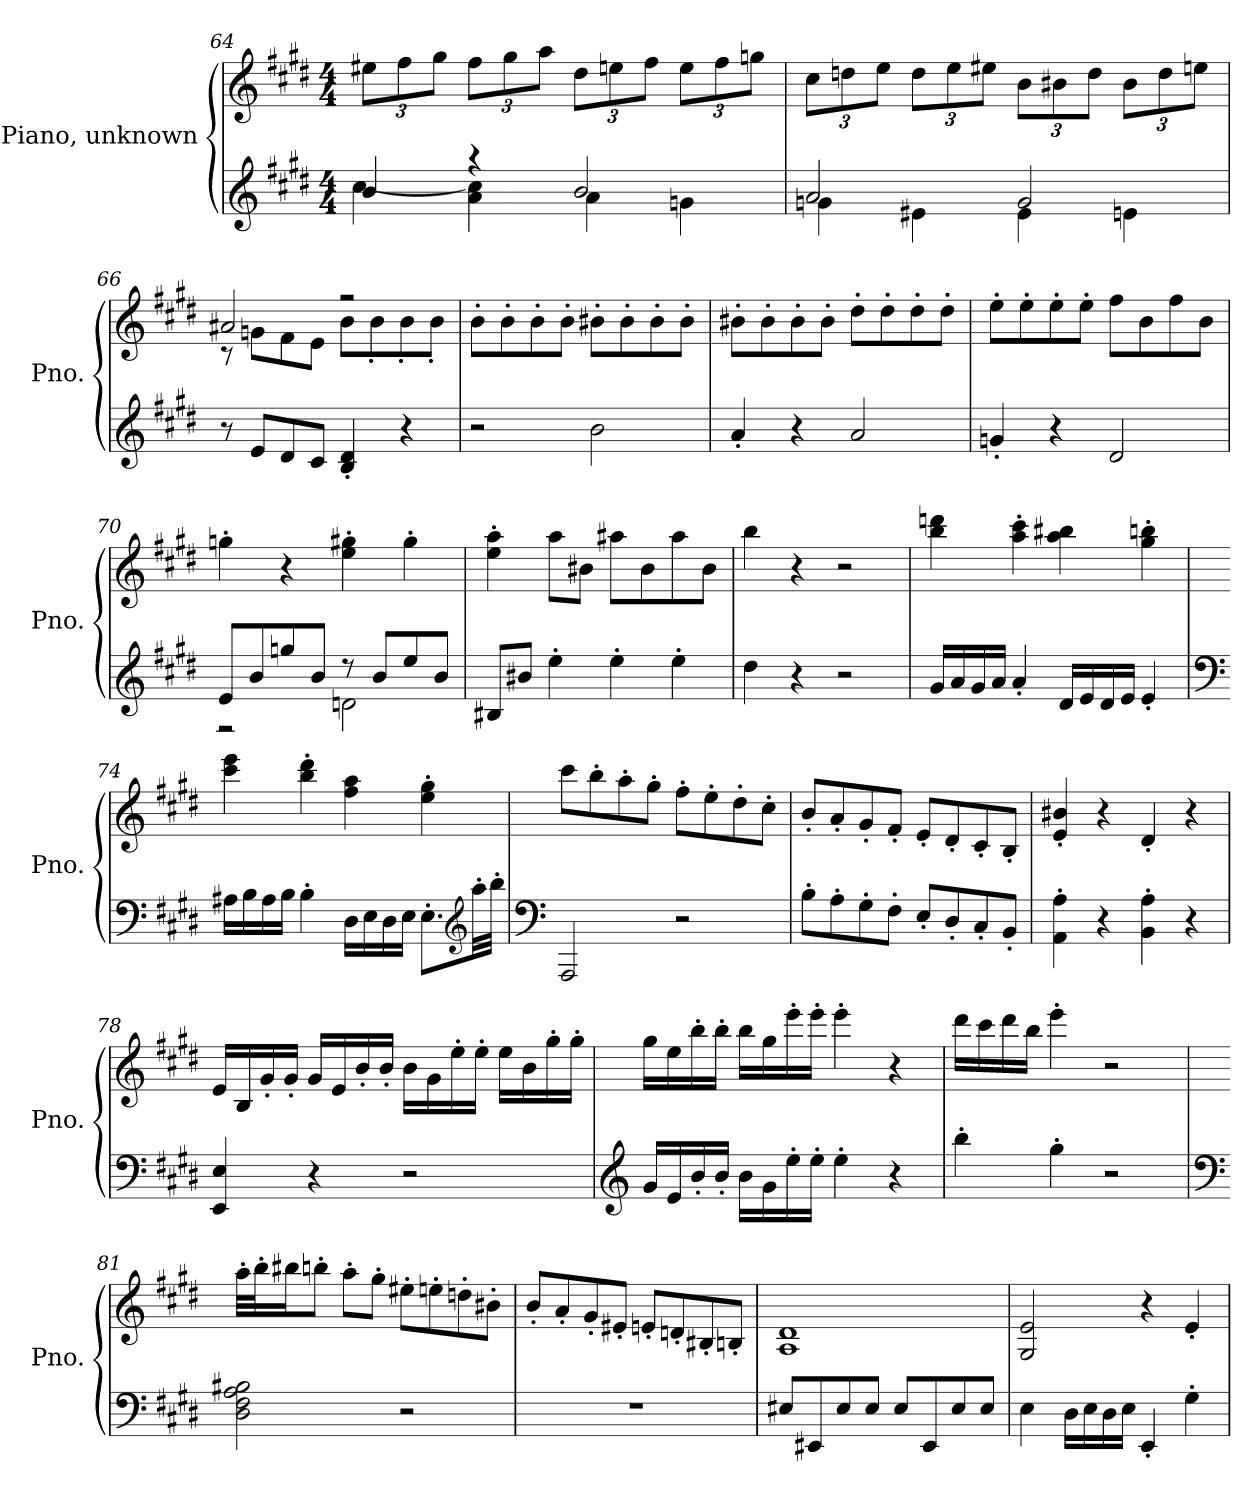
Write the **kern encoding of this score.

**kern	**kern
*part1	*part1
*staff2	*staff1
*I"Piano, unknown	*
*I'Pno.	*
!!LO:PB:g=z
*clefG2	*clefG2
*k[f#c#g#d#]	*k[f#c#g#d#]
*M4/4	*M4/4
=64	=64
*^	*
*	*	*Xbrackettup
4b/	[4cc#\	12ee#X\L
.	.	12ff#\
.	.	12gg#\J
4r	4a\ 4cc#\]	12ff#\L
.	.	12gg#\
.	.	12aa\J
2b/	4a\	12dd#\L
.	.	12een\
.	.	12ff#\J
.	4gn\	12ee\L
.	.	12ff#\
.	.	12ggn\J
=65	=65	=65
2a/	4gn\	12cc#\L
.	.	12ddn\
.	.	12ee\J
.	4e#X\	12dd\L
.	.	12ee\
.	.	12ee#X\J
2g/	4e#\	12b\L
.	.	12b#X\
.	.	12dd\J
.	4en\	12b#\L
.	.	12dd\
.	.	12een\J
*v	*v	*
=66	=66
*	*^
8r	2a#X/	8r
8e/L	.	8gn\L
8d#/	.	8f#\
8c#/J	.	8e\J
4B/' 4d#/'	2r	8b\L
.	.	8b'\
4r	.	8b'\
.	.	8b'\J
*	*v	*v
!!LO:LB:g=z
=67	=67
2r	8b'\L
.	8b'\
.	8b'\
.	8b'\J
2b\	8b#X'\L
.	8b#'\
.	8b#'\
.	8b#'\J
=68	=68
4a'/	8b#X'\L
.	8b#'\
4r	8b#'\
.	8b#'\J
2a/	8dd#'\L
.	8dd#'\
.	8dd#'\
.	8dd#'\J
=69	=69
4gn'/	8ee'\L
.	8ee'\
4r	8ee'\
.	8ee'\J
2d#/	8ff#\L
.	8b\
.	8ff#\
.	8b\J
=70	=70
*^	*
8e/L	2r	4ggn'\
8b/	.	.
8ggn/	.	4r
8b/J	.	.
8r	2dn\	4ee\' 4gg#X\'
8b/L	.	.
8ee/	.	4gg#'\
8b/J	.	.
*v	*v	*
!!LO:LB:g=z
=71	=71
8B#X/L	4ee\' 4aa\'
8b#X/J	.
4ee'\	8aa\L
.	8b#X\J
4ee'\	8aa#X\L
.	8b#\
4ee'\	8aa#\
.	8b#\J
=72	=72
4dd#\	4bb\
4r	4r
2r	2r
=73	=73
16g#/LL	4bb\ 4dddn\
16a/	.
16g#/	.
16a/JJ	.
4a'/	4aa\' 4ccc#\'
16d#/LL	4aa\ 4bb#X\
16e/	.
16d#/	.
16e/JJ	.
4e'/	4gg#\' 4bbn\'
!!LO:LB:g=z
=74	=74
*clefF4	*
16A#X\LL	4ccc#\ 4eee\
16B\	.
16A#\	.
16B\JJ	.
4B'\	4bb\' 4ddd#\'
16D#\LL	4ff#\ 4aa\
16E\	.
16D#\	.
16E\JJ	.
8.E'\L	4ee\' 4gg#\'
*clefG2	*
32aa'\LL	.
32bb'\JJJ	.
=75	=75
*clefF4	*
2AAA/	8ccc#\L
.	8bb'\
.	8aa'\
.	8gg#'\J
2r	8ff#'\L
.	8ee'\
.	8dd#'\
.	8cc#'\J
=76	=76
8B'\L	8b'/L
8A'\	8a'/
8G#'\	8g#'/
8F#'\J	8f#'/J
8E'/L	8e'/L
8D#'/	8d#'/
8C#'/	8c#'/
8BB'/J	8B'/J
=77	=77
4AA\' 4A\'	4e/' 4b#X/'
4r	4r
4BB\' 4A\'	4d#'/
4r	4r
!!LO:LB:g=z
=78	=78
4EE/ 4E/	16e/LL
.	16B/
.	16g#'/
.	16g#'/JJ
4r	16g#/LL
.	16e/
.	16b'/
.	16b'/JJ
2r	16b\LL
.	16g#\
.	16ee'\
.	16ee'\JJ
.	16ee\LL
.	16b\
.	16gg#'\
.	16gg#'\JJ
=79	=79
*clefG2	*
16g#/LL	16gg#\LL
16e/	16ee\
16b'/	16bb'\
16b'/JJ	16bb'\JJ
16b\LL	16bb\LL
16g#\	16gg#\
16ee'\	16eee'\
16ee'\JJ	16eee'\JJ
4ee'\	4eee'\
4r	4r
=80	=80
4bb'\	16ddd#\LL
.	16ccc#\
.	16ddd#\
.	16bb\JJ
4gg#'\	4eee'\
2r	2r
!!LO:LB:g=z
=81	=81
*clefF4	*
2D#\ 2F#\ 2A\ 2B#X\	32aa'\LLL
.	32bb'\J
.	16bb#X\J
.	8bbn'\J
.	8aa'\L
.	8gg#'\J
2r	8ee#X'\L
.	8een'\
.	8ddn'\
.	8b#X'\J
=82	=82
1r	8b'/L
.	8a'/
.	8g#'/
.	8e#X'/J
.	8en'/L
.	8dn'/
.	8B#X'/
.	8Bn'/J
=83	=83
8E#X/L	1A 1d#
8EE#X/	.
8E#/	.
8E#/J	.
8E#/L	.
8EE#/	.
8E#/	.
8E#/J	.
!!LO:PB:g=z
=84	=84
4E\	2G#/ 2e/
16D#\LL	.
16E\	.
16D#\	.
16E\JJ	.
4EE'/	4r
4G#'\	4e'/
=	=
*-	*-
